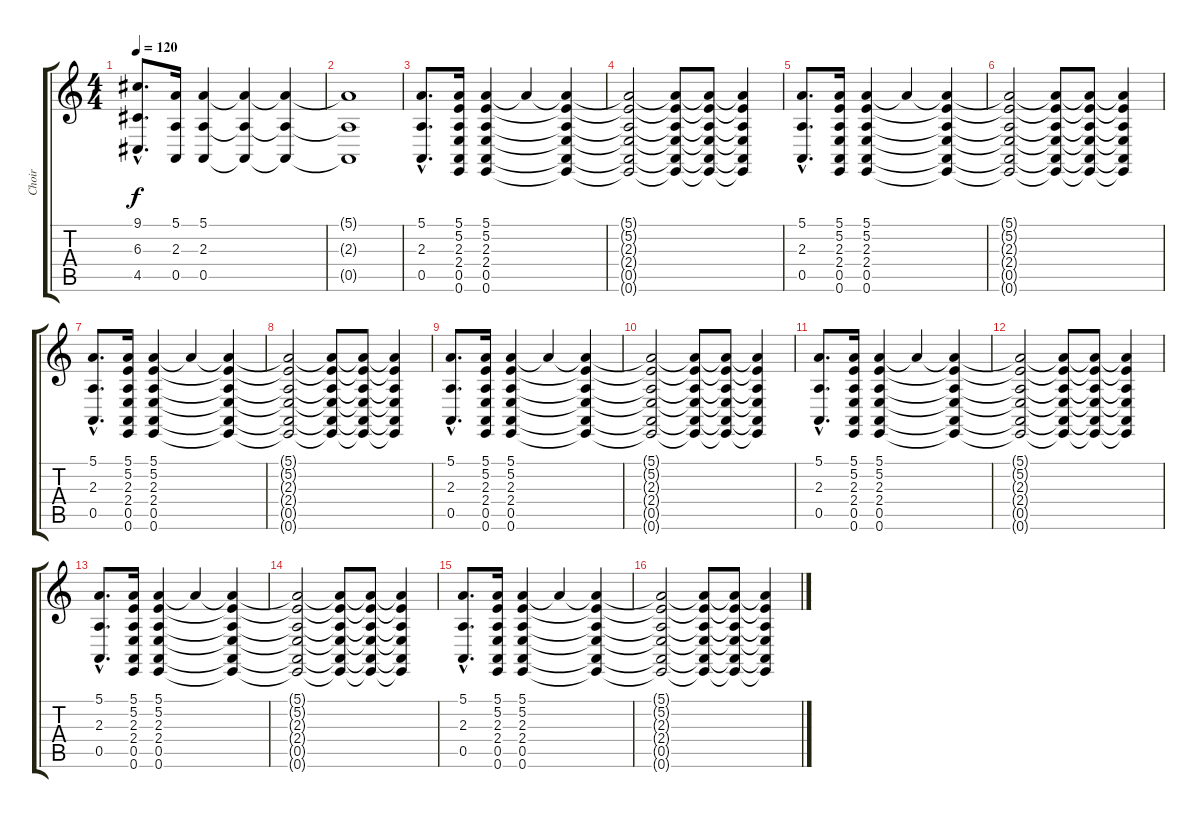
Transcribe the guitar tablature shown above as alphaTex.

\track ("Choir" "Choir") {instrument choiraahs}
\staff {score tabs}
\tuning (E4 B3 G3 D3 A2 E2) {hide}
\ts (4 4)
\tempo 120
\clef g2
\ks c
(9.1{hac} 6.3{hac} 4.5{hac}).8{d dy f} (5.1 2.3 0.5).16 (5.1 2.3 0.5).4 (5.1{t} 2.3{t} 0.5{t}).4 (5.1{t} 2.3{t} 0.5{t}).4 |
(5.1{t} 2.3{t} 0.5{t}).1 |
(5.1{hac} 2.3{hac} 0.5{hac}).8{d} (5.1 5.2 2.3 2.4 0.5 0.6).16 (5.1 5.2 2.3 2.4 0.5 0.6).4 5.1{t}.4 (5.1{t} 5.2{t} 2.3{t} 2.4{t} 0.5{t} 0.6{t}).4 |
(5.1{t} 5.2{t} 2.3{t} 2.4{t} 0.5{t} 0.6{t}).2 (5.1{t} 5.2{t} 2.3{t} 2.4{t} 0.5{t} 0.6{t}).8 (5.1{t} 5.2{t} 2.3{t} 2.4{t} 0.5{t} 0.6{t}).8{volume 13} (5.1{t} 5.2{t} 2.3{t} 2.4{t} 0.5{t} 0.6{t}).4 |
(5.1{hac} 2.3{hac} 0.5{hac}).8{d} (5.1 5.2 2.3 2.4 0.5 0.6).16 (5.1 5.2 2.3 2.4 0.5 0.6).4 5.1{t}.4 (5.1{t} 5.2{t} 2.3{t} 2.4{t} 0.5{t} 0.6{t}).4 |
(5.1{t} 5.2{t} 2.3{t} 2.4{t} 0.5{t} 0.6{t}).2 (5.1{t} 5.2{t} 2.3{t} 2.4{t} 0.5{t} 0.6{t}).8 (5.1{t} 5.2{t} 2.3{t} 2.4{t} 0.5{t} 0.6{t}).8{volume 13} (5.1{t} 5.2{t} 2.3{t} 2.4{t} 0.5{t} 0.6{t}).4 |
(5.1{hac} 2.3{hac} 0.5{hac}).8{d} (5.1 5.2 2.3 2.4 0.5 0.6).16 (5.1 5.2 2.3 2.4 0.5 0.6).4 5.1{t}.4 (5.1{t} 5.2{t} 2.3{t} 2.4{t} 0.5{t} 0.6{t}).4 |
(5.1{t} 5.2{t} 2.3{t} 2.4{t} 0.5{t} 0.6{t}).2 (5.1{t} 5.2{t} 2.3{t} 2.4{t} 0.5{t} 0.6{t}).8 (5.1{t} 5.2{t} 2.3{t} 2.4{t} 0.5{t} 0.6{t}).8{volume 13} (5.1{t} 5.2{t} 2.3{t} 2.4{t} 0.5{t} 0.6{t}).4 |
(5.1{hac} 2.3{hac} 0.5{hac}).8{d} (5.1 5.2 2.3 2.4 0.5 0.6).16 (5.1 5.2 2.3 2.4 0.5 0.6).4 5.1{t}.4 (5.1{t} 5.2{t} 2.3{t} 2.4{t} 0.5{t} 0.6{t}).4 |
(5.1{t} 5.2{t} 2.3{t} 2.4{t} 0.5{t} 0.6{t}).2 (5.1{t} 5.2{t} 2.3{t} 2.4{t} 0.5{t} 0.6{t}).8 (5.1{t} 5.2{t} 2.3{t} 2.4{t} 0.5{t} 0.6{t}).8{volume 13} (5.1{t} 5.2{t} 2.3{t} 2.4{t} 0.5{t} 0.6{t}).4 |
(5.1{hac} 2.3{hac} 0.5{hac}).8{d} (5.1 5.2 2.3 2.4 0.5 0.6).16 (5.1 5.2 2.3 2.4 0.5 0.6).4 5.1{t}.4 (5.1{t} 5.2{t} 2.3{t} 2.4{t} 0.5{t} 0.6{t}).4 |
(5.1{t} 5.2{t} 2.3{t} 2.4{t} 0.5{t} 0.6{t}).2 (5.1{t} 5.2{t} 2.3{t} 2.4{t} 0.5{t} 0.6{t}).8 (5.1{t} 5.2{t} 2.3{t} 2.4{t} 0.5{t} 0.6{t}).8{volume 13} (5.1{t} 5.2{t} 2.3{t} 2.4{t} 0.5{t} 0.6{t}).4 |
(5.1{hac} 2.3{hac} 0.5{hac}).8{d} (5.1 5.2 2.3 2.4 0.5 0.6).16 (5.1 5.2 2.3 2.4 0.5 0.6).4 5.1{t}.4 (5.1{t} 5.2{t} 2.3{t} 2.4{t} 0.5{t} 0.6{t}).4 |
(5.1{t} 5.2{t} 2.3{t} 2.4{t} 0.5{t} 0.6{t}).2 (5.1{t} 5.2{t} 2.3{t} 2.4{t} 0.5{t} 0.6{t}).8 (5.1{t} 5.2{t} 2.3{t} 2.4{t} 0.5{t} 0.6{t}).8{volume 13} (5.1{t} 5.2{t} 2.3{t} 2.4{t} 0.5{t} 0.6{t}).4 |
(5.1{hac} 2.3{hac} 0.5{hac}).8{d} (5.1 5.2 2.3 2.4 0.5 0.6).16 (5.1 5.2 2.3 2.4 0.5 0.6).4 5.1{t}.4 (5.1{t} 5.2{t} 2.3{t} 2.4{t} 0.5{t} 0.6{t}).4 |
(5.1{t} 5.2{t} 2.3{t} 2.4{t} 0.5{t} 0.6{t}).2 (5.1{t} 5.2{t} 2.3{t} 2.4{t} 0.5{t} 0.6{t}).8 (5.1{t} 5.2{t} 2.3{t} 2.4{t} 0.5{t} 0.6{t}).8{volume 13} (5.1{t} 5.2{t} 2.3{t} 2.4{t} 0.5{t} 0.6{t}).4
